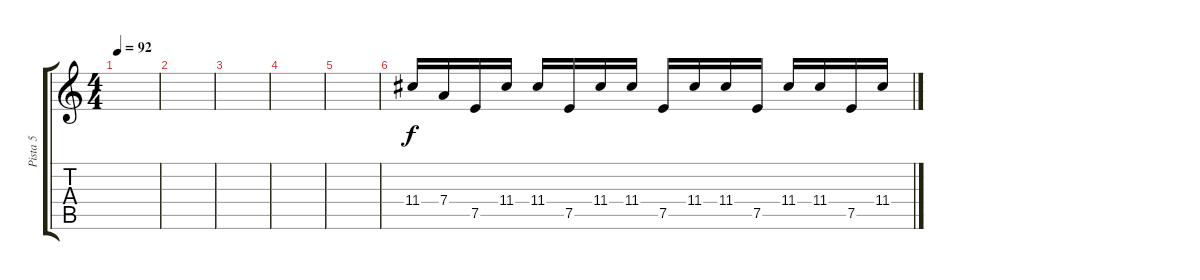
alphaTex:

\track ("Pista 5" "Pista 5") {instrument distortionguitar}
\staff {score tabs}
\tuning (E4 B3 G3 D3 A2 E2) {hide}
\ts (4 4)
\tempo 92
\clef g2
\ks c
|
|
|
|
|
11.4.16{volume 12} 7.4.16 7.5.16 11.4.16 11.4.16 7.5.16 11.4.16 11.4.16 7.5.16 11.4.16 11.4.16 7.5.16 11.4.16 11.4.16 7.5.16 11.4.16
